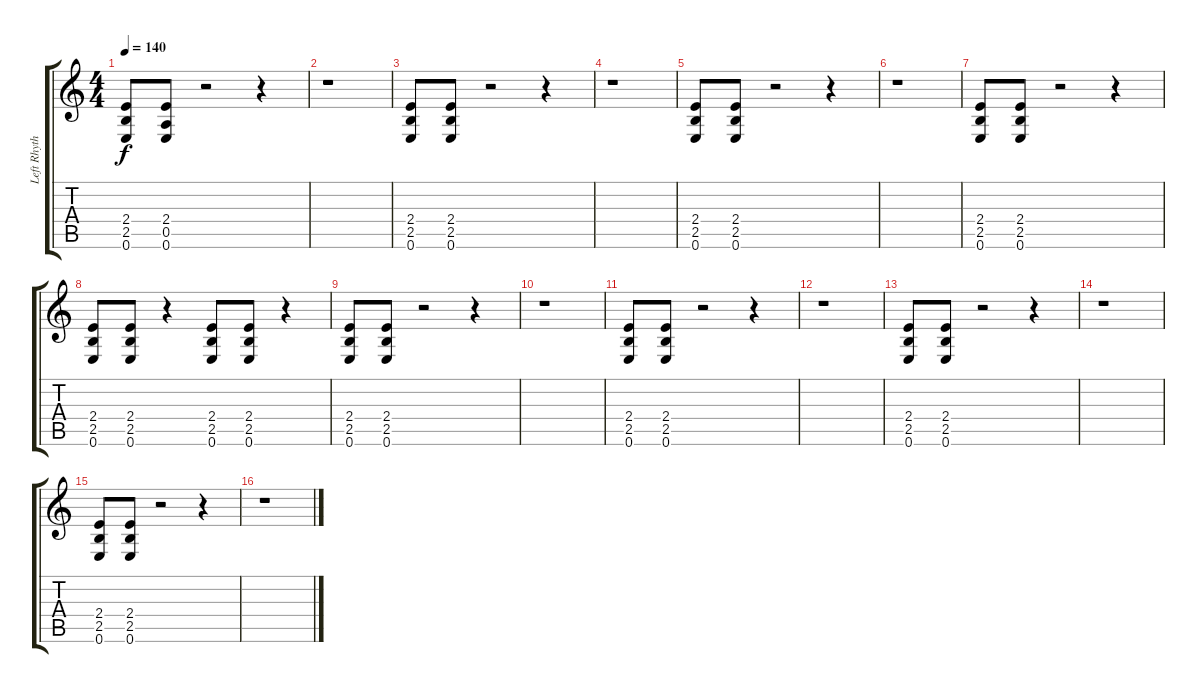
\track ("Left Rhythm Guitar" "Left Rhyth") {instrument distortionguitar}
\staff {score tabs}
\tuning (E4 B3 G3 D3 A2 E2) {hide}
\ts (4 4)
\tempo 140
\clef g2
\ks c
(2.4 2.5 0.6).8{dy f} (2.4 0.5 0.6).8 r.2 r.4 |
r.1 |
(2.4 2.5 0.6).8 (2.4 2.5 0.6).8 r.2 r.4 |
r.1 |
(2.4 2.5 0.6).8 (2.4 2.5 0.6).8 r.2 r.4 |
r.1 |
(2.4 2.5 0.6).8 (2.4 2.5 0.6).8 r.2 r.4 |
(2.4 2.5 0.6).8 (2.4 2.5 0.6).8 r.4 (2.4 2.5 0.6).8 (2.4 2.5 0.6).8 r.4 |
(2.4 2.5 0.6).8 (2.4 2.5 0.6).8 r.2 r.4 |
r.1 |
(2.4 2.5 0.6).8 (2.4 2.5 0.6).8 r.2 r.4 |
r.1 |
(2.4 2.5 0.6).8 (2.4 2.5 0.6).8 r.2 r.4 |
r.1 |
(2.4 2.5 0.6).8 (2.4 2.5 0.6).8 r.2 r.4 |
r.1
